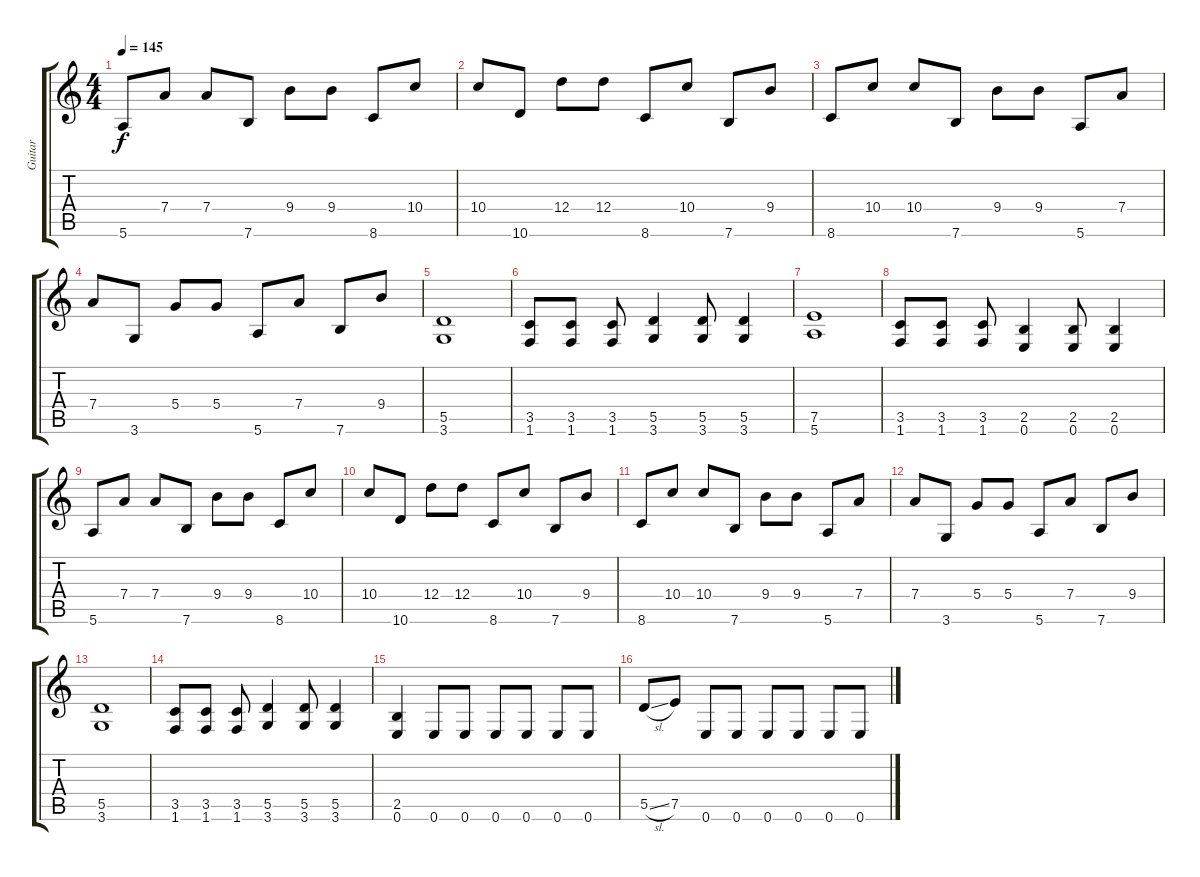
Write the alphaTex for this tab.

\track ("Guitar" "Guitar") {instrument distortionguitar}
\staff {score tabs}
\tuning (E4 B3 G3 D3 A2 E2) {hide}
\ts (4 4)
\tempo 145
\clef g2
\ks c
5.6.8{dy f instrument distortionguitar} 7.4.8 7.4.8 7.6.8 9.4.8 9.4.8 8.6.8 10.4.8 |
10.4.8 10.6.8 12.4.8 12.4.8 8.6.8 10.4.8 7.6.8 9.4.8 |
8.6.8 10.4.8 10.4.8 7.6.8 9.4.8 9.4.8 5.6.8 7.4.8 |
7.4.8 3.6.8 5.4.8 5.4.8 5.6.8 7.4.8 7.6.8 9.4.8 |
(5.5 3.6).1 |
(3.5 1.6).8 (3.5 1.6).8 (3.5 1.6).8 (5.5 3.6).4 (5.5 3.6).8 (5.5 3.6).4 |
(7.5 5.6).1 |
(3.5 1.6).8 (3.5 1.6).8 (3.5 1.6).8 (2.5 0.6).4 (2.5 0.6).8 (2.5 0.6).4 |
5.6.8 7.4.8 7.4.8 7.6.8 9.4.8 9.4.8 8.6.8 10.4.8 |
10.4.8 10.6.8 12.4.8 12.4.8 8.6.8 10.4.8 7.6.8 9.4.8 |
8.6.8 10.4.8 10.4.8 7.6.8 9.4.8 9.4.8 5.6.8 7.4.8 |
7.4.8 3.6.8 5.4.8 5.4.8 5.6.8 7.4.8 7.6.8 9.4.8 |
(5.5 3.6).1 |
(3.5 1.6).8 (3.5 1.6).8 (3.5 1.6).8 (5.5 3.6).4 (5.5 3.6).8 (5.5 3.6).4 |
(2.5 0.6).4 0.6.8 0.6.8 0.6.8 0.6.8 0.6.8 0.6.8 |
5.5{sl}.8 7.5.8 0.6.8 0.6.8 0.6.8 0.6.8 0.6.8 0.6.8
